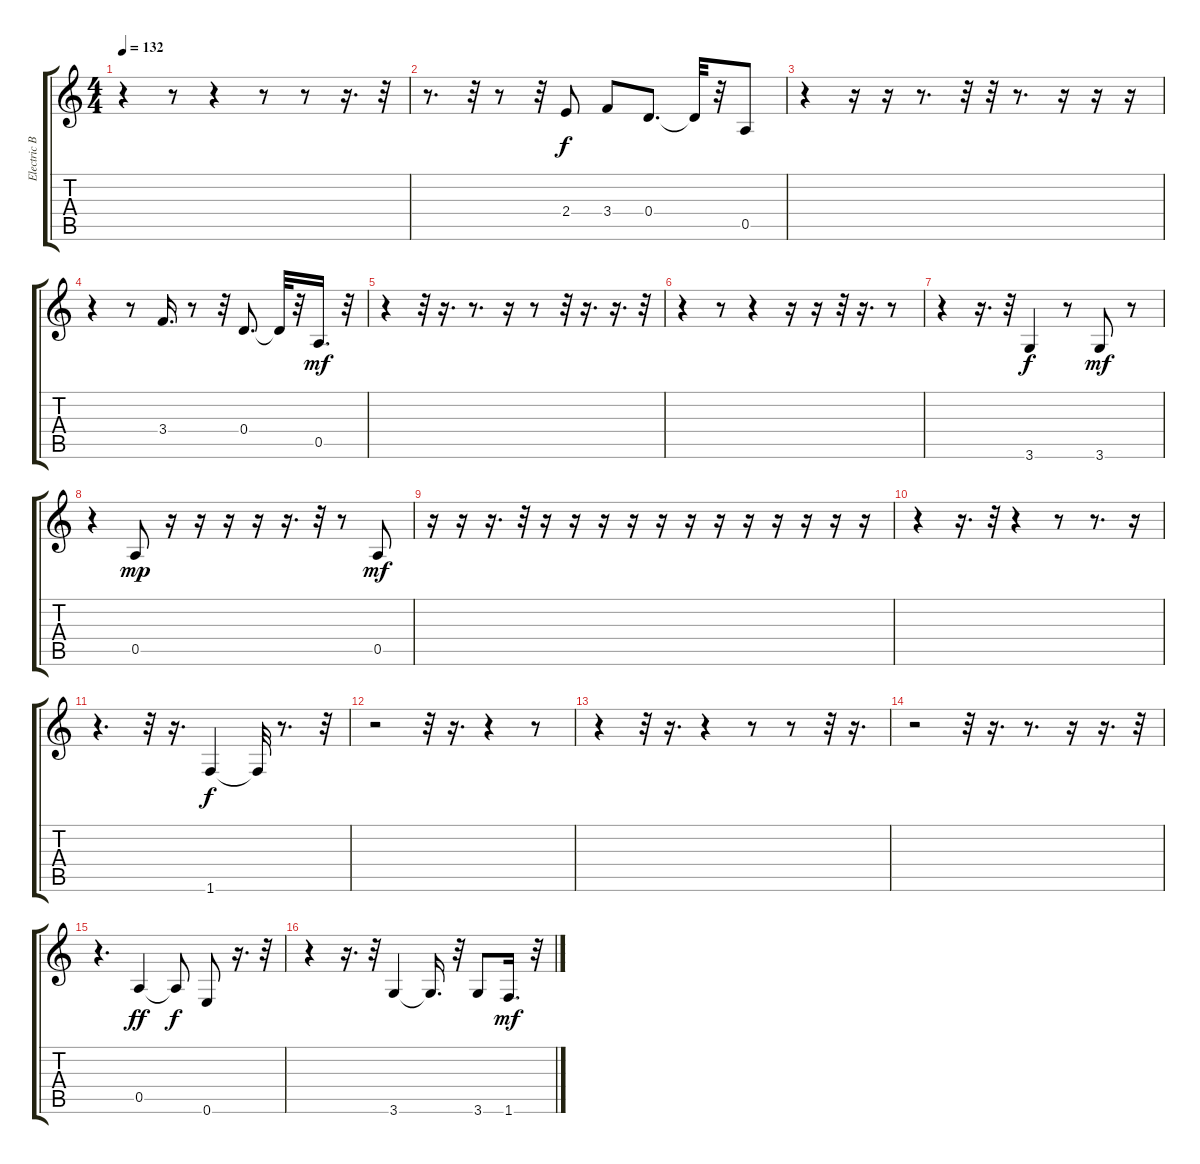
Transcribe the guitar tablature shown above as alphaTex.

\track ("Electric Bass(Finger)" "Electric B") {instrument electricbassfinger}
\staff {score tabs}
\tuning (E4 B3 G3 D3 A2 E2) {hide}
\ts (4 4)
\tempo 132
\clef g2
\ks c
r.4{dy mf} r.8 r.4 r.8 r.8 r.16{d} r.32 |
r.8{d} r.32 r.8 r.32 2.4.8{dy f} 3.4.8 0.4.8{d} 0.4{t}.32 r.32 0.5.8 |
r.4 r.16 r.16 r.8{d} r.32 r.32 r.8{d} r.16 r.16 r.16 |
r.4 r.8 3.4.16{d} r.8 r.32 0.4.8{d} 0.4{t}.32 r.32 0.5.16{d dy mf} r.32 |
r.4 r.32 r.16{d} r.8{d} r.16 r.8 r.32 r.16{d} r.16{d} r.32 |
r.4 r.8 r.4 r.16 r.16 r.32 r.16{d} r.8 |
r.4 r.16{d} r.32 3.6.4{dy f} r.8 3.6.8{dy mf} r.8 |
r.4 0.5.8{dy mp} r.16 r.16 r.16 r.16 r.16{d} r.32 r.8 0.5.8{dy mf} |
r.16 r.16 r.16{d} r.32 r.16 r.16 r.16 r.16 r.16 r.16 r.16 r.16 r.16 r.16 r.16 r.16 |
r.4 r.16{d} r.32 r.4 r.8 r.8{d} r.16 |
r.4{d} r.32 r.16{d} 1.6.4{dy f} 1.6{t}.32 r.8{d} r.32 |
r.2 r.32 r.16{d} r.4 r.8 |
r.4 r.32 r.16{d} r.4 r.8 r.8 r.32 r.16{d} |
r.2 r.32 r.16{d} r.8{d} r.16 r.16{d} r.32 |
r.4{d} 0.5.4{dy ff} 0.5{t}.8{dy f} 0.6.8 r.16{d} r.32 |
r.4 r.16{d} r.32 3.6.4 3.6{t}.16{d} r.32 3.6.8 1.6.16{d dy mf} r.32
